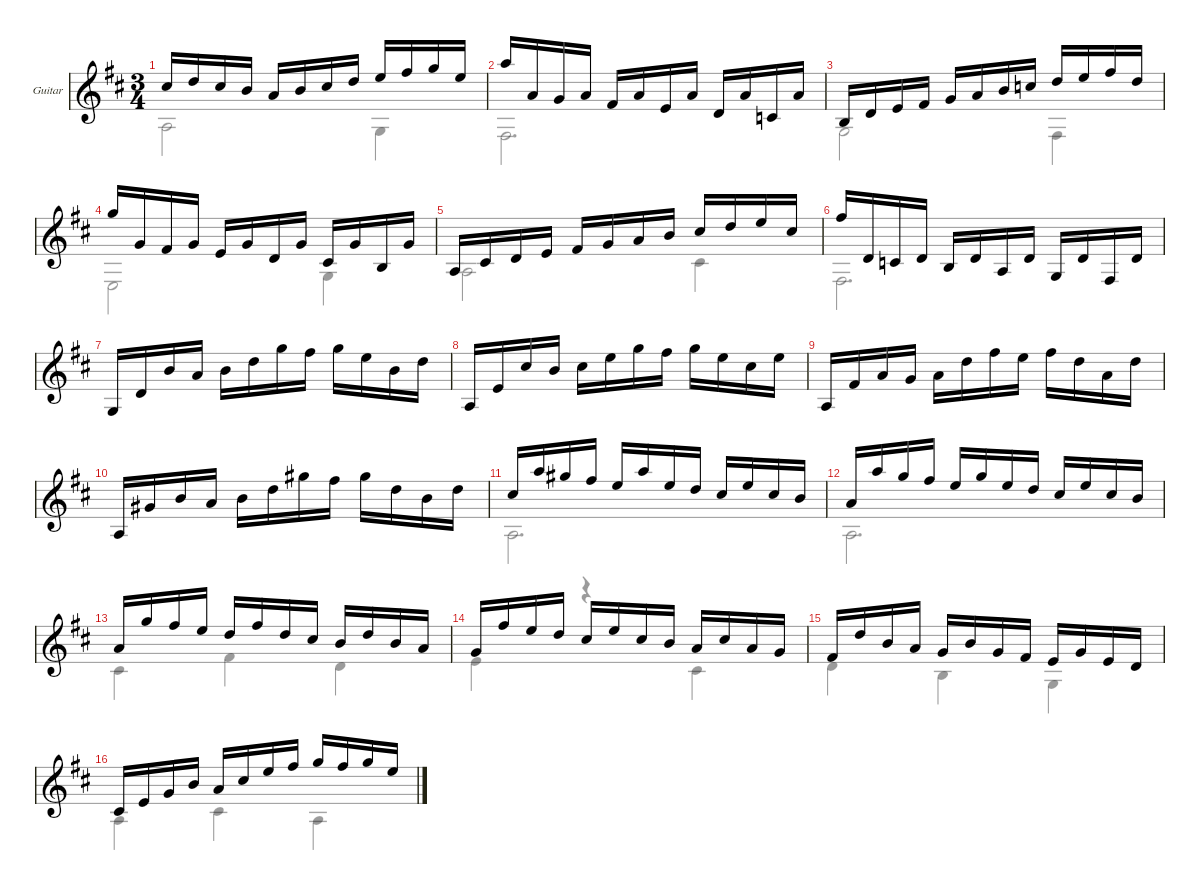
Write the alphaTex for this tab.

\hideDynamics
\bracketExtendMode nobrackets
\firstSystemTrackNameOrientation horizontal
\otherSystemsTrackNameOrientation horizontal
\track ("Guitar" "Guitar") {instrument acousticguitarnylon}
\staff {score}
\tuning (E5 A4 D4 G3)
\displaytranspose 0
\voice
\ts (3 4)
\tempo (90 hide)
\clef g2
\ks d
4.2{acc #}.16{dy ff beam Up} 5.2{acc forcenatural}.16{beam Up} 4.2{acc #}.16{beam Up} 2.2{acc forcenatural}.16{beam Up} 0.2{acc forcenatural}.16{beam Up} 2.2{acc forcenatural}.16{beam Up} 4.2{acc #}.16{beam Up} 5.2{acc forcenatural}.16{beam Up} 7.2{acc forcenatural}.16{beam Up} 9.2{acc #}.16{beam Up} 10.2{acc forcenatural}.16{beam Up} 7.2{acc forcenatural}.16{beam Up} |
5.1{acc forcenatural}.16{beam Up} 7.3{acc forcenatural}.16{beam Up} 5.3{acc forcenatural}.16{beam Up} 7.3{acc forcenatural}.16{beam Up} 4.3{acc #}.16{beam Up} 0.2{acc forcenatural}.16{beam Up} 2.3{acc forcenatural}.16{beam Up} 0.2{acc forcenatural}.16{beam Up} 0.3{acc forcenatural}.16{beam Up} 0.2{acc forcenatural}.16{beam Up} 5.4{acc forcenatural}.16{beam Up} 7.3{acc forcenatural}.16{beam Up} |
4.4{acc forcenatural}.16{beam Up} 0.3{acc forcenatural}.16{beam Up} 2.3{acc forcenatural}.16{beam Up} 4.3{acc #}.16{beam Up} 5.3{acc forcenatural}.16{beam Up} 0.2{acc forcenatural}.16{beam Up} 2.2{acc forcenatural}.16{beam Up} 3.2{acc forcenatural}.16{beam Up} 5.2{acc forcenatural}.16{beam Up} 7.2{acc forcenatural}.16{beam Up} 9.2{acc #}.16{beam Up} 5.2{acc forcenatural}.16{beam Up} |
3.1{acc forcenatural}.16{beam Up} 5.3{acc forcenatural}.16{beam Up} 4.3{acc #}.16{beam Up} 5.3{acc forcenatural}.16{beam Up} 2.3{acc forcenatural}.16{beam Up} 5.3{acc forcenatural}.16{beam Up} 7.4{acc forcenatural}.16{beam Up} 5.3{acc forcenatural}.16{beam Up} 6.4{acc #}.16{beam Up} 5.3{acc forcenatural}.16{beam Up} 4.4{acc forcenatural}.16{beam Up} 5.3{acc forcenatural}.16{beam Up} |
2.4{acc forcenatural}.16{beam Up} 6.4{acc #}.16{beam Up} 0.3{acc forcenatural}.16{beam Up} 2.3{acc forcenatural}.16{beam Up} 4.3{acc #}.16{beam Up} 5.3{acc forcenatural}.16{beam Up} 0.2{acc forcenatural}.16{beam Up} 2.2{acc forcenatural}.16{beam Up} 4.2{acc #}.16{beam Up} 5.2{acc forcenatural}.16{beam Up} 7.2{acc forcenatural}.16{beam Up} 4.2{acc #}.16{beam Up} |
2.1{acc #}.16{beam Up} 0.3{acc forcenatural}.16{beam Up} 5.4{acc forcenatural}.16{beam Up} 7.4{acc forcenatural}.16{beam Up} 4.4{acc forcenatural}.16{beam Up} 0.3{acc forcenatural}.16{beam Up} 2.4{acc forcenatural}.16{beam Up} 0.3{acc forcenatural}.16{beam Up} 0.4{acc forcenatural}.16{beam Up} 0.3{acc forcenatural}.16{beam Up} -1.4{acc #}.16{beam Up} 0.3{acc forcenatural}.16{beam Up} |
0.4{acc forcenatural}.16{beam Up} 0.3{acc forcenatural}.16{beam Up} 2.2{acc forcenatural}.16{beam Up} 0.2{acc forcenatural}.16{beam Up} 2.2{acc forcenatural}.16{beam Down} 5.2{acc forcenatural}.16{beam Down} 3.1{acc forcenatural}.16{beam Down} 2.1{acc #}.16{beam Down} 3.1{acc forcenatural}.16{beam Down} 0.1{acc forcenatural}.16{beam Down} 2.2{acc forcenatural}.16{beam Down} 5.2{acc forcenatural}.16{beam Down} |
2.4{acc forcenatural}.16{beam Up} 2.3{acc forcenatural}.16{beam Up} 4.2{acc #}.16{beam Up} 2.2{acc forcenatural}.16{beam Up} 4.2{acc #}.16{beam Down} 0.1{acc forcenatural}.16{beam Down} 3.1{acc forcenatural}.16{beam Down} 2.1{acc #}.16{beam Down} 3.1{acc forcenatural}.16{beam Down} 0.1{acc forcenatural}.16{beam Down} 4.2{acc #}.16{beam Down} 7.2{acc forcenatural}.16{beam Down} |
2.4{acc forcenatural}.16{beam Up} 4.3{acc #}.16{beam Up} 7.3{acc forcenatural}.16{beam Up} 5.3{acc forcenatural}.16{beam Up} 7.3{acc forcenatural}.16{beam Down} 5.2{acc forcenatural}.16{beam Down} 2.1{acc #}.16{beam Down} 0.1{acc forcenatural}.16{beam Down} 2.1{acc #}.16{beam Down} 5.2{acc forcenatural}.16{beam Down} 7.3{acc forcenatural}.16{beam Down} 5.2{acc forcenatural}.16{beam Down} |
2.4{acc forcenatural}.16{beam Up} 6.3{acc #}.16{beam Up} 2.2{acc forcenatural}.16{beam Up} 0.2{acc forcenatural}.16{beam Up} 2.2{acc forcenatural}.16{beam Down} 5.2{acc forcenatural}.16{beam Down} 4.1{acc #}.16{beam Down} 2.1{acc #}.16{beam Down} 4.1{acc #}.16{beam Down} 5.2{acc forcenatural}.16{beam Down} 2.2{acc forcenatural}.16{beam Down} 5.2{acc forcenatural}.16{beam Down} |
4.2{acc #}.16{beam Up} 5.1{acc forcenatural}.16{beam Up} 4.1{acc #}.16{beam Up} 2.1{acc #}.16{beam Up} 0.1{acc forcenatural}.16{beam Up} 5.1{acc forcenatural}.16{beam Up} 7.2{acc forcenatural}.16{beam Up} 5.2{acc forcenatural}.16{beam Up} 4.2{acc #}.16{beam Up} 7.2{acc forcenatural}.16{beam Up} 4.2{acc #}.16{beam Up} 2.2{acc forcenatural}.16{beam Up} |
0.2{acc forcenatural}.16{beam Up} 5.1{acc forcenatural}.16{beam Up} 3.1{acc forcenatural}.16{beam Up} 2.1{acc #}.16{beam Up} 0.1{acc forcenatural}.16{beam Up} 3.1{acc forcenatural}.16{beam Up} 0.1{acc forcenatural}.16{beam Up} 5.2{acc forcenatural}.16{beam Up} 4.2{acc #}.16{beam Up} 7.2{acc forcenatural}.16{beam Up} 4.2{acc #}.16{beam Up} 2.2{acc forcenatural}.16{beam Up} |
0.2{acc forcenatural}.16{beam Up} 3.1{acc forcenatural}.16{beam Up} 2.1{acc #}.16{beam Up} 0.1{acc forcenatural}.16{beam Up} 5.2{acc forcenatural}.16{beam Up} 2.1{acc #}.16{beam Up} 5.2{acc forcenatural}.16{beam Up} 4.2{acc #}.16{beam Up} 2.2{acc forcenatural}.16{beam Up} 5.2{acc forcenatural}.16{beam Up} 2.2{acc forcenatural}.16{beam Up} 0.2{acc forcenatural}.16{beam Up} |
5.3{acc forcenatural}.16{beam Up} 9.2{acc #}.16{beam Up} 7.2{acc forcenatural}.16{beam Up} 5.2{acc forcenatural}.16{beam Up} 4.2{acc #}.16{beam Up} 7.2{acc forcenatural}.16{beam Up} 4.2{acc #}.16{beam Up} 2.2{acc forcenatural}.16{beam Up} 0.2{acc forcenatural}.16{beam Up} 4.2{acc #}.16{beam Up} 7.3{acc forcenatural}.16{beam Up} 5.3{acc forcenatural}.16{beam Up} |
4.3{acc #}.16{beam Up} 5.2{acc forcenatural}.16{beam Up} 2.2{acc forcenatural}.16{beam Up} 0.2{acc forcenatural}.16{beam Up} 5.3{acc forcenatural}.16{beam Up} 2.2{acc forcenatural}.16{beam Up} 5.3{acc forcenatural}.16{beam Up} 4.3{acc #}.16{beam Up} 2.3{acc forcenatural}.16{beam Up} 5.3{acc forcenatural}.16{beam Up} 2.3{acc forcenatural}.16{beam Up} 0.3{acc forcenatural}.16{beam Up} |
6.4{acc #}.16{beam Up} 2.3{acc forcenatural}.16{beam Up} 5.3{acc forcenatural}.16{beam Up} 9.3{acc forcenatural}.16{beam Up} 7.3{acc forcenatural}.16{beam Up} 4.2{acc #}.16{beam Up} 0.1{acc forcenatural}.16{beam Up} 2.1{acc #}.16{beam Up} 3.1{acc forcenatural}.16{beam Up} 2.1{acc #}.16{beam Up} 3.1{acc forcenatural}.16{beam Up} 0.1{acc forcenatural}.16{beam Up}
\voice
\clef g2
\ottava regular
\simile none
\ks d
2.4{acc forcenatural}.2{dy mf beam Down} -21.1{acc forcenatural}.4{beam Down} |
-1.4{acc #}.2{d beam Down} |
0.4{acc forcenatural}.2{beam Down} -22.1{acc #}.4{beam Down} |
-3.4{acc forcenatural}.2{beam Down} -21.1{acc forcenatural}.4{beam Down} |
2.4{acc forcenatural}.2{beam Down} -15.1{acc #}.4{beam Down} |
-1.4{acc #}.2{d beam Down} |
|
|
|
|
-19.1{acc forcenatural}.2{d beam Down} |
-19.1{acc forcenatural}.2{d beam Down} |
6.4{acc #}.4{beam Down} 11.4{acc #}.4{beam Down} 7.4{acc forcenatural}.4{beam Down} |
9.4{acc forcenatural}.4{beam Down} r.4{beam Down} 6.4{acc #}.4{beam Down} |
-14.1{acc forcenatural}.4{beam Down} -17.1{acc forcenatural}.4{beam Down} -21.1{acc forcenatural}.4{beam Down} |
-19.1{acc forcenatural}.4{beam Down} -15.1{acc #}.4{beam Down} -19.1{acc forcenatural}.4{beam Down}
